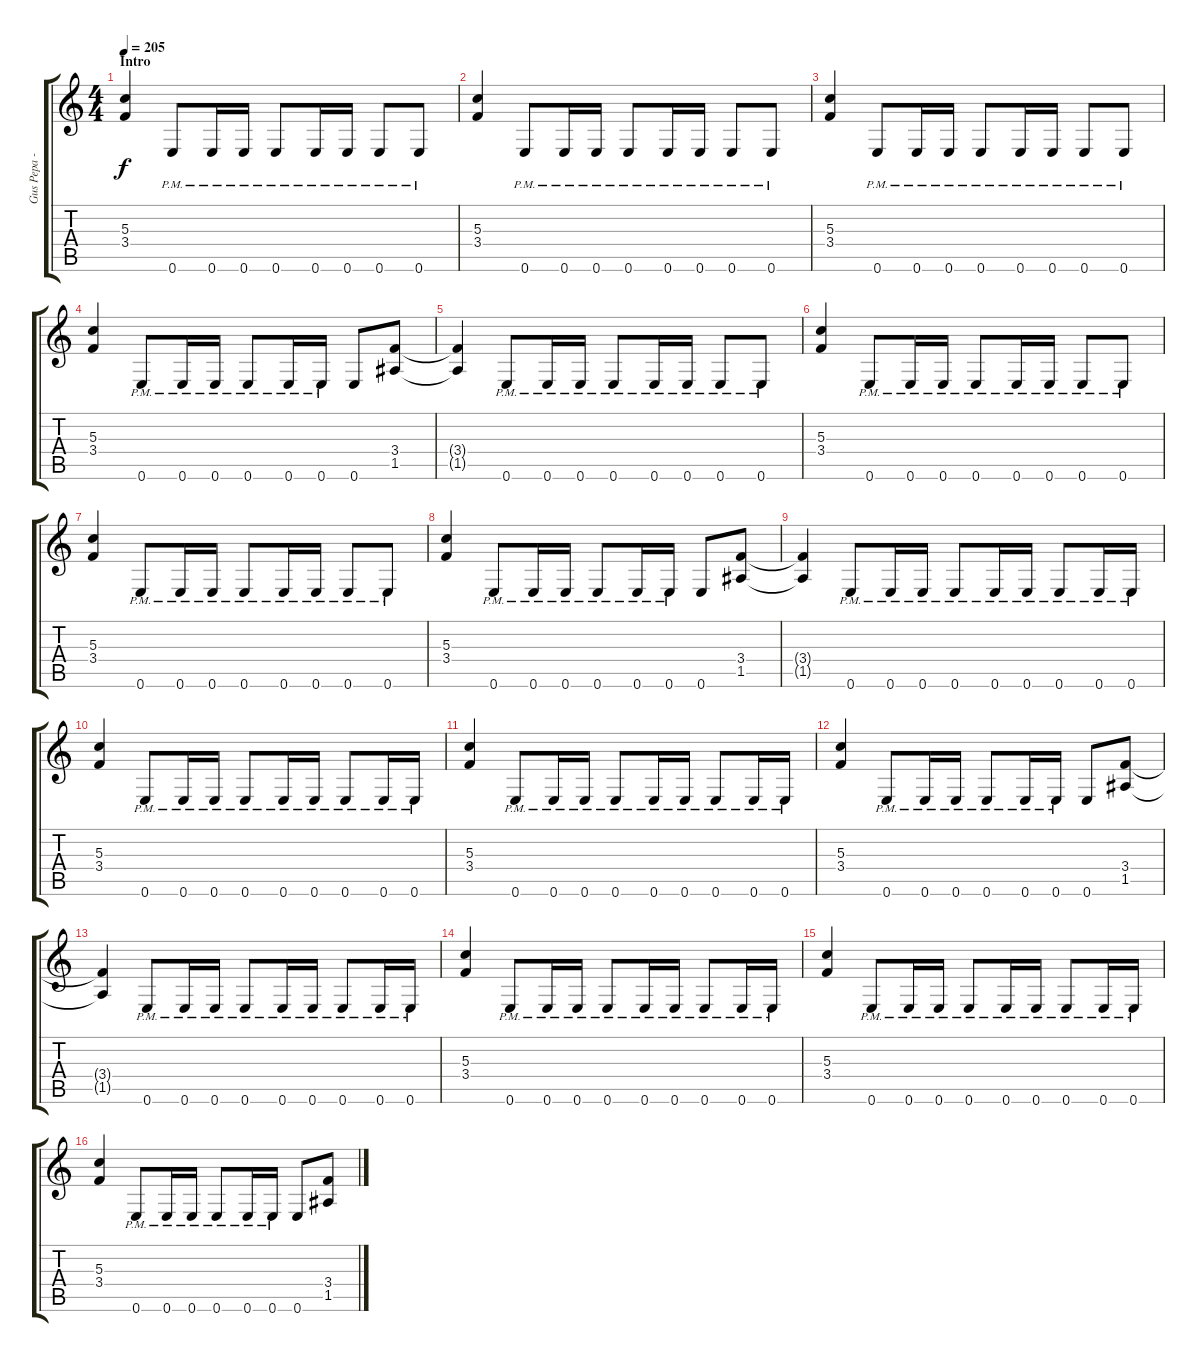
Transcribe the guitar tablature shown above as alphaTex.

\track ("Gus Pepa - Guitar" "Gus Pepa -") {instrument distortionguitar}
\staff {score tabs}
\tuning (E4 B3 G3 D3 A2 E2) {hide}
\ts (4 4)
\section ("" "Intro")
\tempo 205
\clef g2
\ks c
(5.3 3.4).4{dy f instrument distortionguitar} 0.6{pm}.8 0.6{pm}.16 0.6{pm}.16 0.6{pm}.8 0.6{pm}.16 0.6{pm}.16 0.6{pm}.8 0.6{pm}.8 |
(5.3 3.4).4 0.6{pm}.8 0.6{pm}.16 0.6{pm}.16 0.6{pm}.8 0.6{pm}.16 0.6{pm}.16 0.6{pm}.8 0.6{pm}.8 |
(5.3 3.4).4 0.6{pm}.8 0.6{pm}.16 0.6{pm}.16 0.6{pm}.8 0.6{pm}.16 0.6{pm}.16 0.6{pm}.8 0.6{pm}.8 |
(5.3 3.4).4 0.6{pm}.8 0.6{pm}.16 0.6{pm}.16 0.6{pm}.8 0.6{pm}.16 0.6{pm}.16 0.6.8 (3.4 1.5).8 |
(3.4{t} 1.5{t}).4 0.6{pm}.8 0.6{pm}.16 0.6{pm}.16 0.6{pm}.8 0.6{pm}.16 0.6{pm}.16 0.6{pm}.8 0.6{pm}.8 |
(5.3 3.4).4 0.6{pm}.8 0.6{pm}.16 0.6{pm}.16 0.6{pm}.8 0.6{pm}.16 0.6{pm}.16 0.6{pm}.8 0.6{pm}.8 |
(5.3 3.4).4 0.6{pm}.8 0.6{pm}.16 0.6{pm}.16 0.6{pm}.8 0.6{pm}.16 0.6{pm}.16 0.6{pm}.8 0.6{pm}.8 |
(5.3 3.4).4 0.6{pm}.8 0.6{pm}.16 0.6{pm}.16 0.6{pm}.8 0.6{pm}.16 0.6{pm}.16 0.6.8 (3.4 1.5).8 |
(3.4{t} 1.5{t}).4 0.6{pm}.8 0.6{pm}.16 0.6{pm}.16 0.6{pm}.8 0.6{pm}.16 0.6{pm}.16 0.6{pm}.8 0.6{pm}.16 0.6{pm}.16 |
(5.3 3.4).4 0.6{pm}.8 0.6{pm}.16 0.6{pm}.16 0.6{pm}.8 0.6{pm}.16 0.6{pm}.16 0.6{pm}.8 0.6{pm}.16 0.6{pm}.16 |
(5.3 3.4).4 0.6{pm}.8 0.6{pm}.16 0.6{pm}.16 0.6{pm}.8 0.6{pm}.16 0.6{pm}.16 0.6{pm}.8 0.6{pm}.16 0.6{pm}.16 |
(5.3 3.4).4 0.6{pm}.8 0.6{pm}.16 0.6{pm}.16 0.6{pm}.8 0.6{pm}.16 0.6{pm}.16 0.6.8 (3.4 1.5).8 |
(3.4{t} 1.5{t}).4 0.6{pm}.8 0.6{pm}.16 0.6{pm}.16 0.6{pm}.8 0.6{pm}.16 0.6{pm}.16 0.6{pm}.8 0.6{pm}.16 0.6{pm}.16 |
(5.3 3.4).4 0.6{pm}.8 0.6{pm}.16 0.6{pm}.16 0.6{pm}.8 0.6{pm}.16 0.6{pm}.16 0.6{pm}.8 0.6{pm}.16 0.6{pm}.16 |
(5.3 3.4).4 0.6{pm}.8 0.6{pm}.16 0.6{pm}.16 0.6{pm}.8 0.6{pm}.16 0.6{pm}.16 0.6{pm}.8 0.6{pm}.16 0.6{pm}.16 |
(5.3 3.4).4 0.6{pm}.8 0.6{pm}.16 0.6{pm}.16 0.6{pm}.8 0.6{pm}.16 0.6{pm}.16 0.6.8 (3.4 1.5).8
